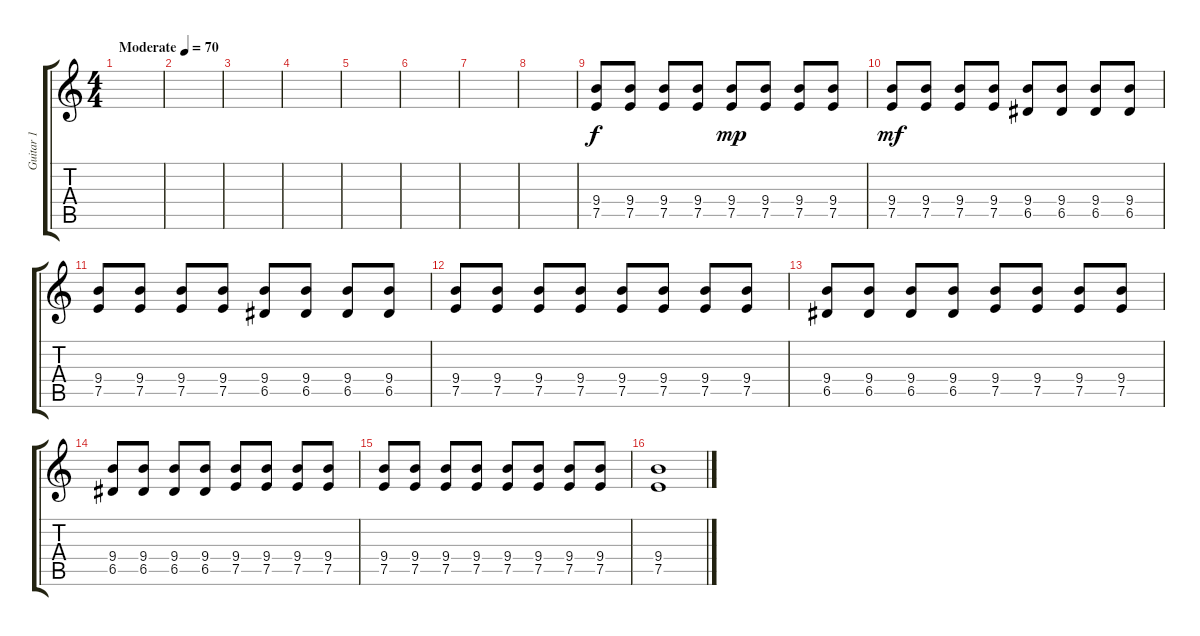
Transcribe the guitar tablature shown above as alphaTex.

\track ("Guitar 1" "Guitar 1") {instrument distortionguitar}
\staff {score tabs}
\tuning (E4 B3 G3 D3 A2 E2) {hide}
\ts (4 4)
\tempo (70 "Moderate")
\clef g2
\ks c
|
|
|
|
|
|
|
|
(9.4 7.5).8 (9.4 7.5).8 (9.4 7.5).8 (9.4 7.5).8 (9.4 7.5).8{dy mp} (9.4 7.5).8 (9.4 7.5).8 (9.4 7.5).8 |
(9.4 7.5).8{dy mf} (9.4 7.5).8 (9.4 7.5).8 (9.4 7.5).8 (9.4 6.5).8 (9.4 6.5).8 (9.4 6.5).8 (9.4 6.5).8 |
(9.4 7.5).8 (9.4 7.5).8 (9.4 7.5).8 (9.4 7.5).8 (9.4 6.5).8 (9.4 6.5).8 (9.4 6.5).8 (9.4 6.5).8 |
(9.4 7.5).8 (9.4 7.5).8 (9.4 7.5).8 (9.4 7.5).8 (9.4 7.5).8 (9.4 7.5).8 (9.4 7.5).8 (9.4 7.5).8 |
(9.4 6.5).8 (9.4 6.5).8 (9.4 6.5).8 (9.4 6.5).8 (9.4 7.5).8 (9.4 7.5).8 (9.4 7.5).8 (9.4 7.5).8 |
(9.4 6.5).8 (9.4 6.5).8 (9.4 6.5).8 (9.4 6.5).8 (9.4 7.5).8 (9.4 7.5).8 (9.4 7.5).8 (9.4 7.5).8 |
(9.4 7.5).8 (9.4 7.5).8 (9.4 7.5).8 (9.4 7.5).8 (9.4 7.5).8 (9.4 7.5).8 (9.4 7.5).8 (9.4 7.5).8 |
(9.4 7.5).1
